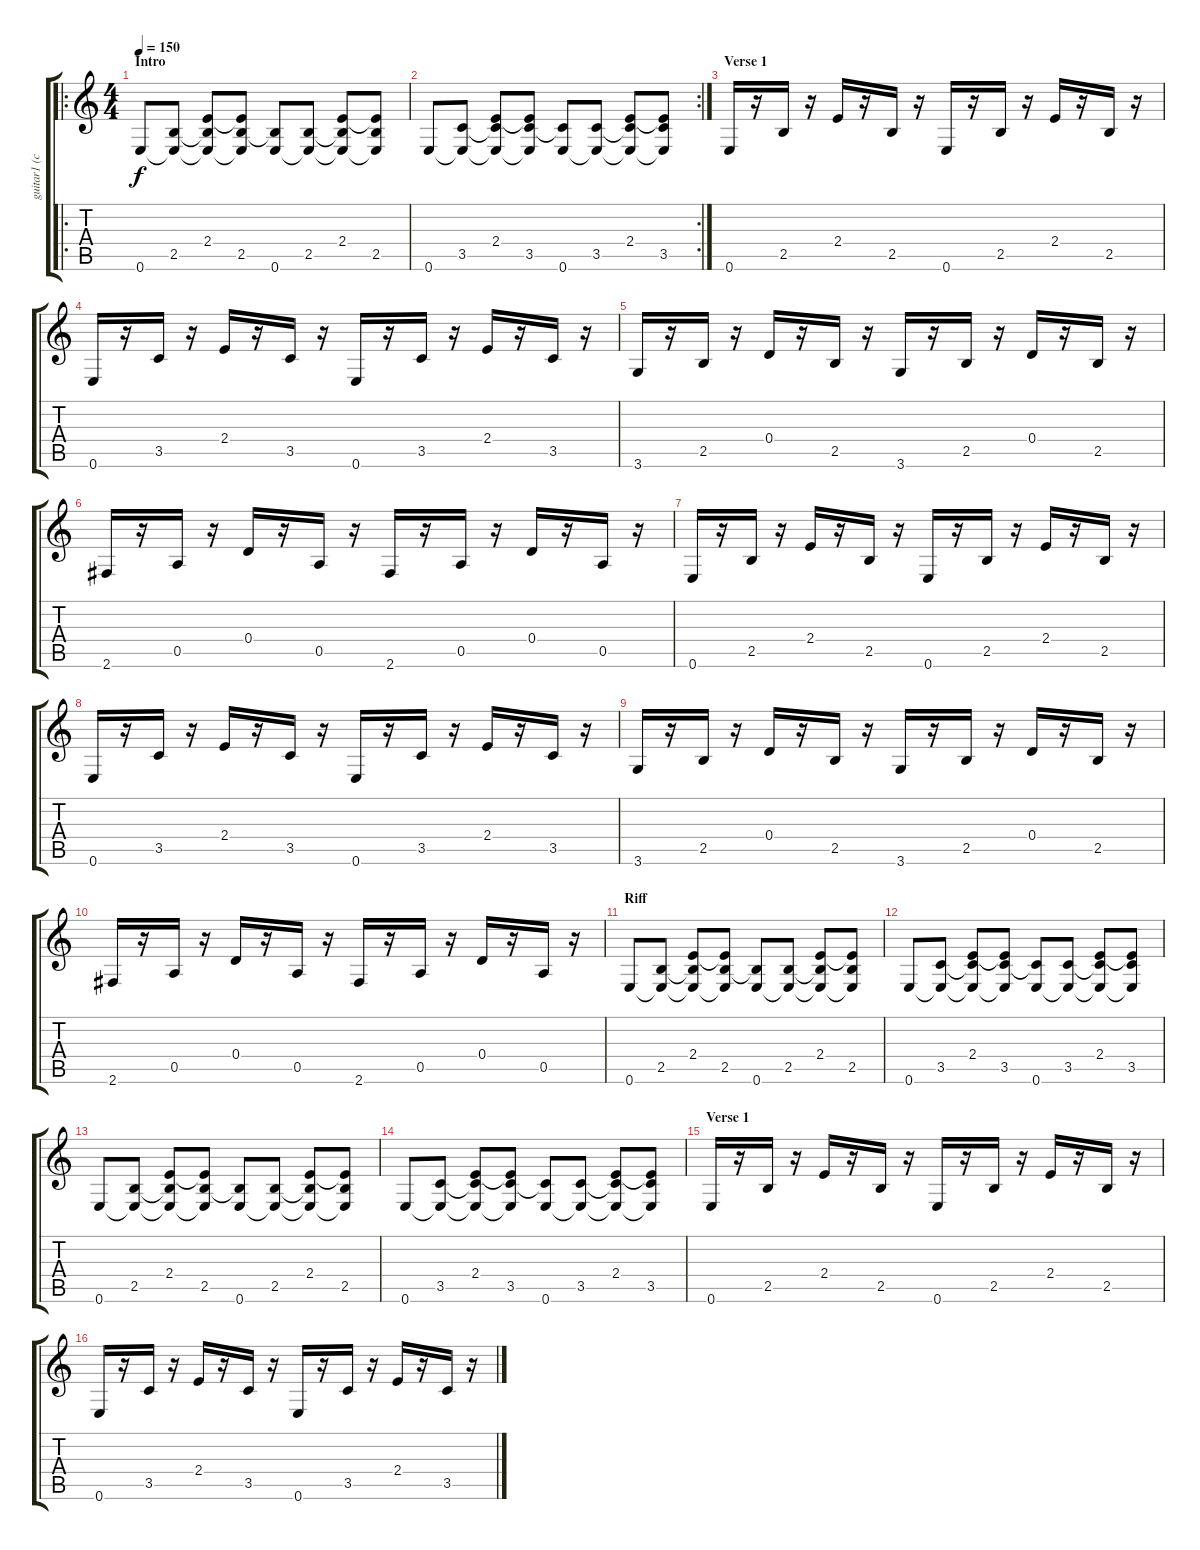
\track ("guitar1 (clean)" "guitar1 (c") {instrument acousticguitarsteel}
\staff {score tabs}
\tuning (E4 B3 G3 D3 A2 E2) {hide}
\ro
\ts (4 4)
\section ("" "Intro")
\tempo 150
\clef g2
\ks c
0.6.8{dy f instrument acousticguitarsteel} (2.5 0.6{t}).8 (2.4 2.5{t} 0.6{t}).8 (2.4{t} 2.5 0.6{t}).8 (2.5{t} 0.6).8 (2.5 0.6{t}).8 (2.4 2.5{t} 0.6{t}).8 (2.4{t} 2.5 0.6{t}).8 |
\rc 2
0.6.8 (3.5 0.6{t}).8 (2.4 3.5{t} 0.6{t}).8 (2.4{t} 3.5 0.6{t}).8 (3.5{t} 0.6).8 (3.5 0.6{t}).8 (2.4 3.5{t} 0.6{t}).8 (2.4{t} 3.5 0.6{t}).8 |
\section ("" "Verse 1")
0.6.16{volume 9 instrument electricguitarclean} r.16 2.5.16 r.16 2.4.16 r.16 2.5.16 r.16 0.6.16 r.16 2.5.16 r.16 2.4.16 r.16 2.5.16 r.16 |
0.6.16 r.16 3.5.16 r.16 2.4.16 r.16 3.5.16 r.16 0.6.16 r.16 3.5.16 r.16 2.4.16 r.16 3.5.16 r.16 |
3.6.16 r.16 2.5.16 r.16 0.4.16 r.16 2.5.16 r.16 3.6.16 r.16 2.5.16 r.16 0.4.16 r.16 2.5.16 r.16 |
2.6.16 r.16 0.5.16 r.16 0.4.16 r.16 0.5.16 r.16 2.6.16 r.16 0.5.16 r.16 0.4.16 r.16 0.5.16 r.16 |
0.6.16{volume 9 instrument electricguitarclean} r.16 2.5.16 r.16 2.4.16 r.16 2.5.16 r.16 0.6.16 r.16 2.5.16 r.16 2.4.16 r.16 2.5.16 r.16 |
0.6.16 r.16 3.5.16 r.16 2.4.16 r.16 3.5.16 r.16 0.6.16 r.16 3.5.16 r.16 2.4.16 r.16 3.5.16 r.16 |
3.6.16 r.16 2.5.16 r.16 0.4.16 r.16 2.5.16 r.16 3.6.16 r.16 2.5.16 r.16 0.4.16 r.16 2.5.16 r.16 |
2.6.16 r.16 0.5.16 r.16 0.4.16 r.16 0.5.16 r.16 2.6.16 r.16 0.5.16 r.16 0.4.16 r.16 0.5.16 r.16 |
\section ("" "Riff")
0.6.8{volume 13 instrument acousticguitarsteel} (2.5 0.6{t}).8 (2.4 2.5{t} 0.6{t}).8 (2.4{t} 2.5 0.6{t}).8 (2.5{t} 0.6).8 (2.5 0.6{t}).8 (2.4 2.5{t} 0.6{t}).8 (2.4{t} 2.5 0.6{t}).8 |
0.6.8 (3.5 0.6{t}).8 (2.4 3.5{t} 0.6{t}).8 (2.4{t} 3.5 0.6{t}).8 (3.5{t} 0.6).8 (3.5 0.6{t}).8 (2.4 3.5{t} 0.6{t}).8 (2.4{t} 3.5 0.6{t}).8 |
0.6.8 (2.5 0.6{t}).8 (2.4 2.5{t} 0.6{t}).8 (2.4{t} 2.5 0.6{t}).8 (2.5{t} 0.6).8 (2.5 0.6{t}).8 (2.4 2.5{t} 0.6{t}).8 (2.4{t} 2.5 0.6{t}).8 |
0.6.8 (3.5 0.6{t}).8 (2.4 3.5{t} 0.6{t}).8 (2.4{t} 3.5 0.6{t}).8 (3.5{t} 0.6).8 (3.5 0.6{t}).8 (2.4 3.5{t} 0.6{t}).8 (2.4{t} 3.5 0.6{t}).8 |
\section ("" "Verse 1")
0.6.16{volume 9 instrument electricguitarclean} r.16 2.5.16 r.16 2.4.16 r.16 2.5.16 r.16 0.6.16 r.16 2.5.16 r.16 2.4.16 r.16 2.5.16 r.16 |
0.6.16 r.16 3.5.16 r.16 2.4.16 r.16 3.5.16 r.16 0.6.16 r.16 3.5.16 r.16 2.4.16 r.16 3.5.16 r.16
